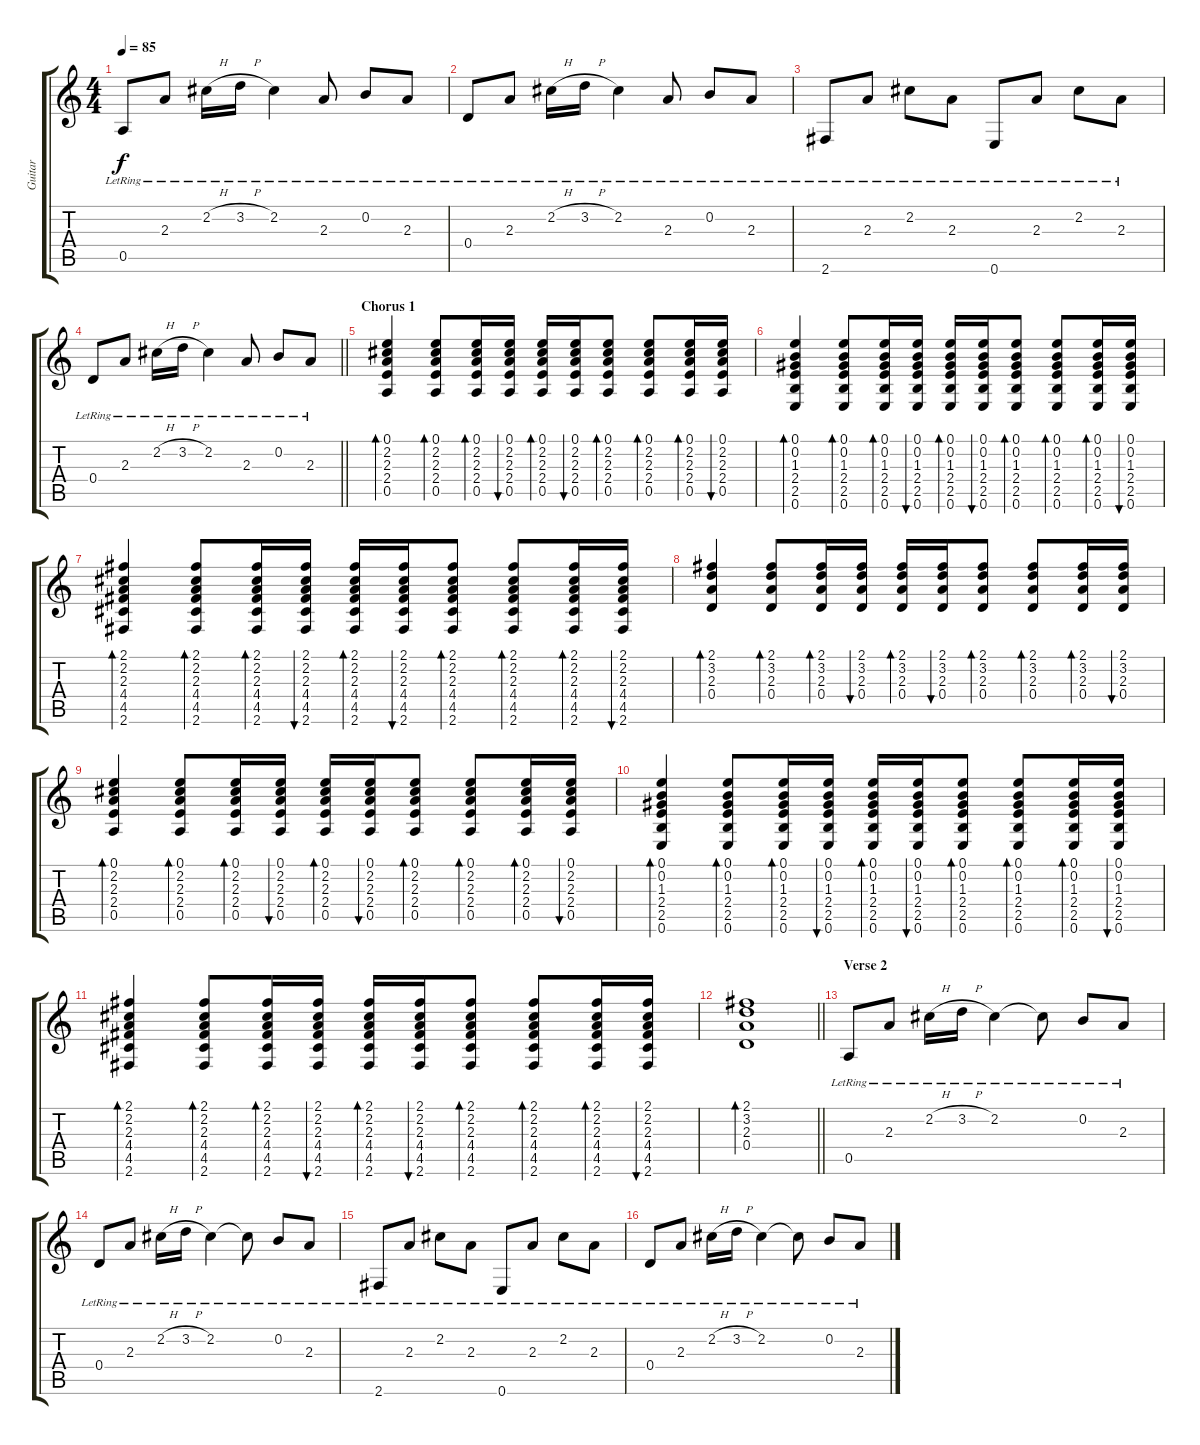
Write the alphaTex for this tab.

\track ("Guitar" "Guitar") {instrument acousticguitarsteel}
\staff {score tabs}
\tuning (E4 B3 G3 D3 A2 E2) {hide}
\ts (4 4)
\tempo 85
\clef g2
\ks c
0.5{lr}.8{dy f} 2.3{lr}.8 2.2{h lr}.16 3.2{h lr}.16 2.2{lr}.4 2.3{lr}.8 0.2{lr}.8 2.3{lr}.8 |
0.4{lr}.8 2.3{lr}.8 2.2{h lr}.16 3.2{h lr}.16 2.2{lr}.4 2.3{lr}.8 0.2{lr}.8 2.3{lr}.8 |
2.6{lr}.8 2.3{lr}.8 2.2{lr}.8 2.3{lr}.8 0.6{lr}.8 2.3{lr}.8 2.2{lr}.8 2.3{lr}.8 |
\barLineRight lightlight
0.4{lr}.8 2.3{lr}.8 2.2{h lr}.16 3.2{h lr}.16 2.2{lr}.4 2.3{lr}.8 0.2{lr}.8 2.3{lr}.8 |
\section ("" "Chorus 1")
(0.1 2.2 2.3 2.4 0.5).4{bd 30} (0.1 2.2 2.3 2.4 0.5).8{bd 30} (0.1 2.2 2.3 2.4 0.5).16{bd 30} (0.1 2.2 2.3 2.4 0.5).16{bu 30} (0.1 2.2 2.3 2.4 0.5).16{bd 30} (0.1 2.2 2.3 2.4 0.5).16{bu 30} (0.1 2.2 2.3 2.4 0.5).8{bd 30} (0.1 2.2 2.3 2.4 0.5).8{bd 30} (0.1 2.2 2.3 2.4 0.5).16{bd 30} (0.1 2.2 2.3 2.4 0.5).16{bu 30} |
(0.1 0.2 1.3 2.4 2.5 0.6).4{bd 30} (0.1 0.2 1.3 2.4 2.5 0.6).8{bd 30} (0.1 0.2 1.3 2.4 2.5 0.6).16{bd 30} (0.1 0.2 1.3 2.4 2.5 0.6).16{bu 30} (0.1 0.2 1.3 2.4 2.5 0.6).16{bd 30} (0.1 0.2 1.3 2.4 2.5 0.6).16{bu 30} (0.1 0.2 1.3 2.4 2.5 0.6).8{bd 30} (0.1 0.2 1.3 2.4 2.5 0.6).8{bd 30} (0.1 0.2 1.3 2.4 2.5 0.6).16{bd 30} (0.1 0.2 1.3 2.4 2.5 0.6).16{bu 30} |
(2.1 2.2 2.3 4.4 4.5 2.6).4{bd 30} (2.1 2.2 2.3 4.4 4.5 2.6).8{bd 30} (2.1 2.2 2.3 4.4 4.5 2.6).16{bd 30} (2.1 2.2 2.3 4.4 4.5 2.6).16{bu 30} (2.1 2.2 2.3 4.4 4.5 2.6).16{bd 30} (2.1 2.2 2.3 4.4 4.5 2.6).16{bu 30} (2.1 2.2 2.3 4.4 4.5 2.6).8{bd 30} (2.1 2.2 2.3 4.4 4.5 2.6).8{bd 30} (2.1 2.2 2.3 4.4 4.5 2.6).16{bd 30} (2.1 2.2 2.3 4.4 4.5 2.6).16{bu 30} |
(2.1 3.2 2.3 0.4).4{bd 30} (2.1 3.2 2.3 0.4).8{bd 30} (2.1 3.2 2.3 0.4).16{bd 30} (2.1 3.2 2.3 0.4).16{bu 30} (2.1 3.2 2.3 0.4).16{bd 30} (2.1 3.2 2.3 0.4).16{bu 30} (2.1 3.2 2.3 0.4).8{bd 30} (2.1 3.2 2.3 0.4).8{bd 30} (2.1 3.2 2.3 0.4).16{bd 30} (2.1 3.2 2.3 0.4).16{bu 30} |
(0.1 2.2 2.3 2.4 0.5).4{bd 30} (0.1 2.2 2.3 2.4 0.5).8{bd 30} (0.1 2.2 2.3 2.4 0.5).16{bd 30} (0.1 2.2 2.3 2.4 0.5).16{bu 30} (0.1 2.2 2.3 2.4 0.5).16{bd 30} (0.1 2.2 2.3 2.4 0.5).16{bu 30} (0.1 2.2 2.3 2.4 0.5).8{bd 30} (0.1 2.2 2.3 2.4 0.5).8{bd 30} (0.1 2.2 2.3 2.4 0.5).16{bd 30} (0.1 2.2 2.3 2.4 0.5).16{bu 30} |
(0.1 0.2 1.3 2.4 2.5 0.6).4{bd 30} (0.1 0.2 1.3 2.4 2.5 0.6).8{bd 30} (0.1 0.2 1.3 2.4 2.5 0.6).16{bd 30} (0.1 0.2 1.3 2.4 2.5 0.6).16{bu 30} (0.1 0.2 1.3 2.4 2.5 0.6).16{bd 30} (0.1 0.2 1.3 2.4 2.5 0.6).16{bu 30} (0.1 0.2 1.3 2.4 2.5 0.6).8{bd 30} (0.1 0.2 1.3 2.4 2.5 0.6).8{bd 30} (0.1 0.2 1.3 2.4 2.5 0.6).16{bd 30} (0.1 0.2 1.3 2.4 2.5 0.6).16{bu 30} |
(2.1 2.2 2.3 4.4 4.5 2.6).4{bd 30} (2.1 2.2 2.3 4.4 4.5 2.6).8{bd 30} (2.1 2.2 2.3 4.4 4.5 2.6).16{bd 30} (2.1 2.2 2.3 4.4 4.5 2.6).16{bu 30} (2.1 2.2 2.3 4.4 4.5 2.6).16{bd 30} (2.1 2.2 2.3 4.4 4.5 2.6).16{bu 30} (2.1 2.2 2.3 4.4 4.5 2.6).8{bd 30} (2.1 2.2 2.3 4.4 4.5 2.6).8{bd 30} (2.1 2.2 2.3 4.4 4.5 2.6).16{bd 30} (2.1 2.2 2.3 4.4 4.5 2.6).16{bu 30} |
\barLineRight lightlight
(2.1 3.2 2.3 0.4).1{bd 30} |
\section ("" "Verse 2")
0.5{lr}.8 2.3{lr}.8 2.2{h lr}.16 3.2{h lr}.16 2.2{lr}.4 2.2{lr t}.8 0.2{lr}.8 2.3{lr}.8 |
0.4{lr}.8 2.3{lr}.8 2.2{h lr}.16 3.2{h lr}.16 2.2{lr}.4 2.2{lr t}.8 0.2{lr}.8 2.3{lr}.8 |
2.6{lr}.8 2.3{lr}.8 2.2{lr}.8 2.3{lr}.8 0.6{lr}.8 2.3{lr}.8 2.2{lr}.8 2.3{lr}.8 |
0.4{lr}.8 2.3{lr}.8 2.2{h lr}.16 3.2{h lr}.16 2.2{lr}.4 2.2{lr t}.8 0.2{lr}.8 2.3{lr}.8
